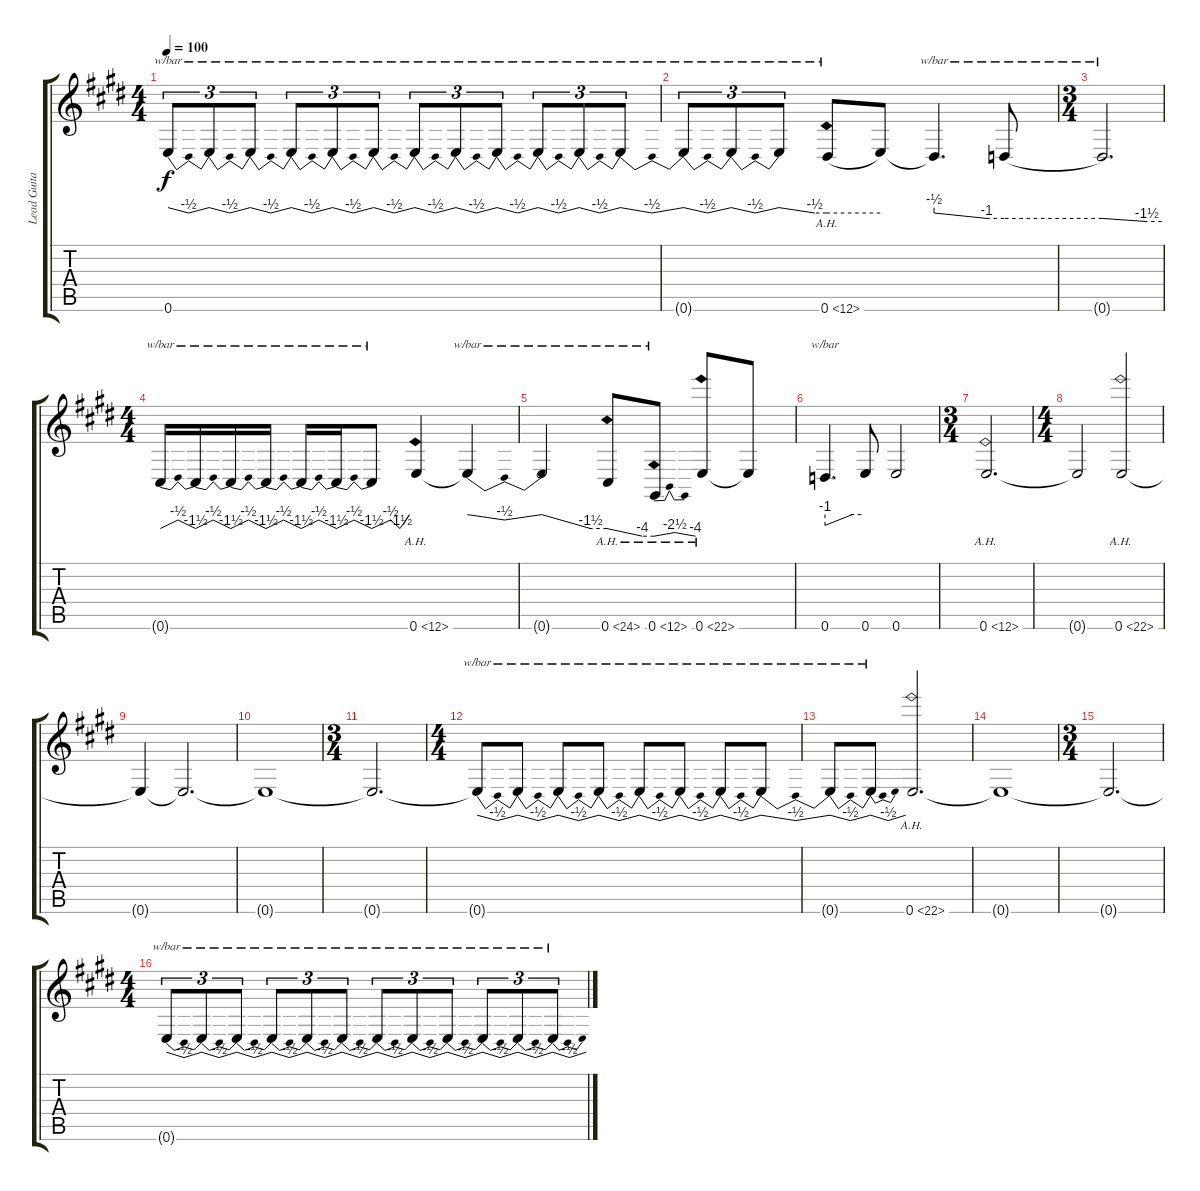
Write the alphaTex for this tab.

\track ("Lead Guitar" "Lead Guita") {instrument distortionguitar}
\staff {score tabs}
\tuning (E4 B3 G3 D3 A2 E2) {hide}
\ts (4 4)
\tempo 100
\clef g2
\ks e
0.6{t}.8{tu (3 2) tbe (dip default 0 0 30 -2 60 0) dy f} 0.6{t}.8{tu (3 2) tbe (dip default 0 0 30 -2 60 0)} 0.6{t}.8{tu (3 2) tbe (dip default 0 0 30 -2 60 0)} 0.6{t}.8{tu (3 2) tbe (dip default 0 0 30 -2 60 0)} 0.6{t}.8{tu (3 2) tbe (dip default 0 0 30 -2 60 0)} 0.6{t}.8{tu (3 2) tbe (dip default 0 0 30 -2 60 0)} 0.6{t}.8{tu (3 2) tbe (dip default 0 0 30 -2 60 0)} 0.6{t}.8{tu (3 2) tbe (dip default 0 0 30 -2 60 0)} 0.6{t}.8{tu (3 2) tbe (dip default 0 0 30 -2 60 0)} 0.6{t}.8{tu (3 2) tbe (dip default 0 0 30 -2 60 0)} 0.6{t}.8{tu (3 2) tbe (dip default 0 0 30 -2 60 0)} 0.6{t}.8{tu (3 2) tbe (dip default 0 0 30 -2 60 0)} |
0.6{t}.8{tu (3 2) tbe (dip default 0 0 30 -2 60 0)} 0.6{t}.8{tu (3 2) tbe (dip default 0 0 30 -2 60 0)} 0.6{t}.8{tu (3 2) tbe (custom default 0 0 45 -2 60 -2)} 0.6{ah 12}.8{tbe (hold default 0 -2 60 -2)} 0.6{t}.8 0.6{t}.4{d tbe (custom default 0 -2 45 -4 60 -4)} 0.6{t}.8{tbe (hold default 0 -4 60 -4)} |
\ts (3 4)
0.6{t}.2{d tbe (custom default 0 -4 45 -6 60 -6)} |
\ts (4 4)
0.6{t}.16{tbe (dip default 0 -6 30 -2 60 -6)} 0.6{t}.16{tbe (dip default 0 -6 30 -2 60 -6)} 0.6{t}.16{tbe (dip default 0 -6 30 -2 60 -6)} 0.6{t}.16{tbe (dip default 0 -6 30 -2 60 -6)} 0.6{t}.16{tbe (dip default 0 -6 30 -2 60 -6)} 0.6{t}.16{tbe (dip default 0 -6 30 -2 60 -6)} 0.6{t}.8{tbe (custom default 0 -6 30 -2 45 -6 60 0)} 0.6{ah 12}.4 0.6{t}.4{tbe (dip default 0 0 30 -2 60 0)} |
0.6{t}.2{tbe (custom default 0 0 45 -6 60 -6)} 0.6{ah 24}.8{tbe (custom default 0 -6 45 -16 60 -16)} 0.6{ah 12}.8{tbe (dip default 0 -16 30 -10 60 -16)} 0.6{ah 22}.8 0.6{t}.8 |
0.6.4{d tbe (custom default 0 -4 45 0 60 0)} 0.6.8 0.6.2 |
\ts (3 4)
0.6{ah 12}.2{d} |
\ts (4 4)
0.6{t}.2 0.6{ah 22}.2 |
0.6{t}.4 0.6{t}.2{d} |
0.6{t}.1 |
\ts (3 4)
0.6{t}.2{d} |
\ts (4 4)
0.6{t}.8{tbe (dip default 0 0 30 -2 60 0)} 0.6{t}.8{tbe (dip default 0 0 30 -2 60 0)} 0.6{t}.8{tbe (dip default 0 0 30 -2 60 0)} 0.6{t}.8{tbe (dip default 0 0 30 -2 60 0)} 0.6{t}.8{tbe (dip default 0 0 30 -2 60 0)} 0.6{t}.8{tbe (dip default 0 0 30 -2 60 0)} 0.6{t}.8{tbe (dip default 0 0 30 -2 60 0)} 0.6{t}.8{tbe (dip default 0 0 30 -2 60 0)} |
0.6{t}.8{tbe (dip default 0 0 30 -2 60 0)} 0.6{t}.8{tbe (dip default 0 0 30 -2 60 0)} 0.6{ah 22}.2{d} |
0.6{t}.1 |
\ts (3 4)
0.6{t}.2{d} |
\ts (4 4)
0.6{t}.8{tu (3 2) tbe (dip default 0 0 30 -2 60 0)} 0.6{t}.8{tu (3 2) tbe (dip default 0 0 30 -2 60 0)} 0.6{t}.8{tu (3 2) tbe (dip default 0 0 30 -2 60 0)} 0.6{t}.8{tu (3 2) tbe (dip default 0 0 30 -2 60 0)} 0.6{t}.8{tu (3 2) tbe (dip default 0 0 30 -2 60 0)} 0.6{t}.8{tu (3 2) tbe (dip default 0 0 30 -2 60 0)} 0.6{t}.8{tu (3 2) tbe (dip default 0 0 30 -2 60 0)} 0.6{t}.8{tu (3 2) tbe (dip default 0 0 30 -2 60 0)} 0.6{t}.8{tu (3 2) tbe (dip default 0 0 30 -2 60 0)} 0.6{t}.8{tu (3 2) tbe (dip default 0 0 30 -2 60 0)} 0.6{t}.8{tu (3 2) tbe (dip default 0 0 30 -2 60 0)} 0.6{t}.8{tu (3 2) tbe (dip default 0 0 30 -2 60 0)}
